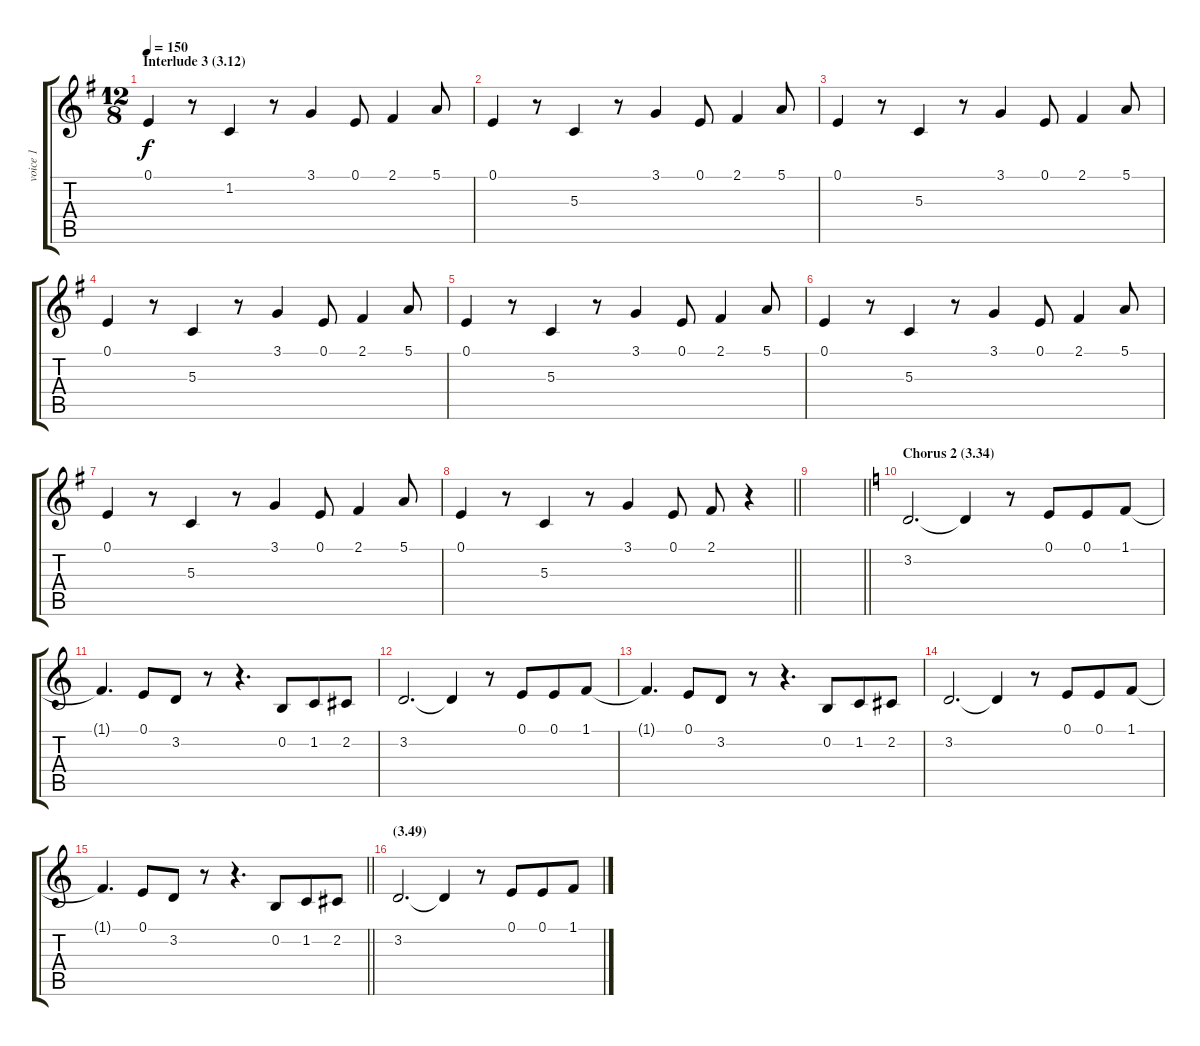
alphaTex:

\track ("voice 1" "voice 1") {instrument clarinet}
\staff {score tabs}
\tuning (E4 B3 G3 D3 A2 E2) {hide}
\ts (12 8)
\section ("" "Interlude 3 (3.12)")
\tempo 150
\clef g2
\ks g
0.1.4{dy f} r.8 1.2.4 r.8 3.1.4 0.1.8 2.1.4 5.1.8 |
0.1.4 r.8 5.3.4 r.8 3.1.4 0.1.8 2.1.4 5.1.8 |
0.1.4 r.8 5.3.4 r.8 3.1.4 0.1.8 2.1.4 5.1.8 |
0.1.4 r.8 5.3.4 r.8 3.1.4 0.1.8 2.1.4 5.1.8 |
0.1.4 r.8 5.3.4 r.8 3.1.4 0.1.8 2.1.4 5.1.8 |
0.1.4 r.8 5.3.4 r.8 3.1.4 0.1.8 2.1.4 5.1.8 |
0.1.4 r.8 5.3.4 r.8 3.1.4 0.1.8 2.1.4 5.1.8 |
\barLineRight lightlight
0.1.4 r.8 5.3.4 r.8 3.1.4 0.1.8 2.1.8 r.4 |
\barLineRight lightlight
|
\section ("" "Chorus 2 (3.34)")
\ks c
3.2.2{d} 3.2{t}.4 r.8 0.1.8 0.1.8 1.1.8 |
1.1{t}.4{d} 0.1.8 3.2.8 r.8 r.4{d} 0.2.8 1.2.8 2.2.8 |
3.2.2{d} 3.2{t}.4 r.8 0.1.8 0.1.8 1.1.8 |
1.1{t}.4{d} 0.1.8 3.2.8 r.8 r.4{d} 0.2.8 1.2.8 2.2.8 |
3.2.2{d} 3.2{t}.4 r.8 0.1.8 0.1.8 1.1.8 |
\barLineRight lightlight
1.1{t}.4{d} 0.1.8 3.2.8 r.8 r.4{d} 0.2.8 1.2.8 2.2.8 |
\section ("" "(3.49)")
3.2.2{d} 3.2{t}.4 r.8 0.1.8 0.1.8 1.1.8
